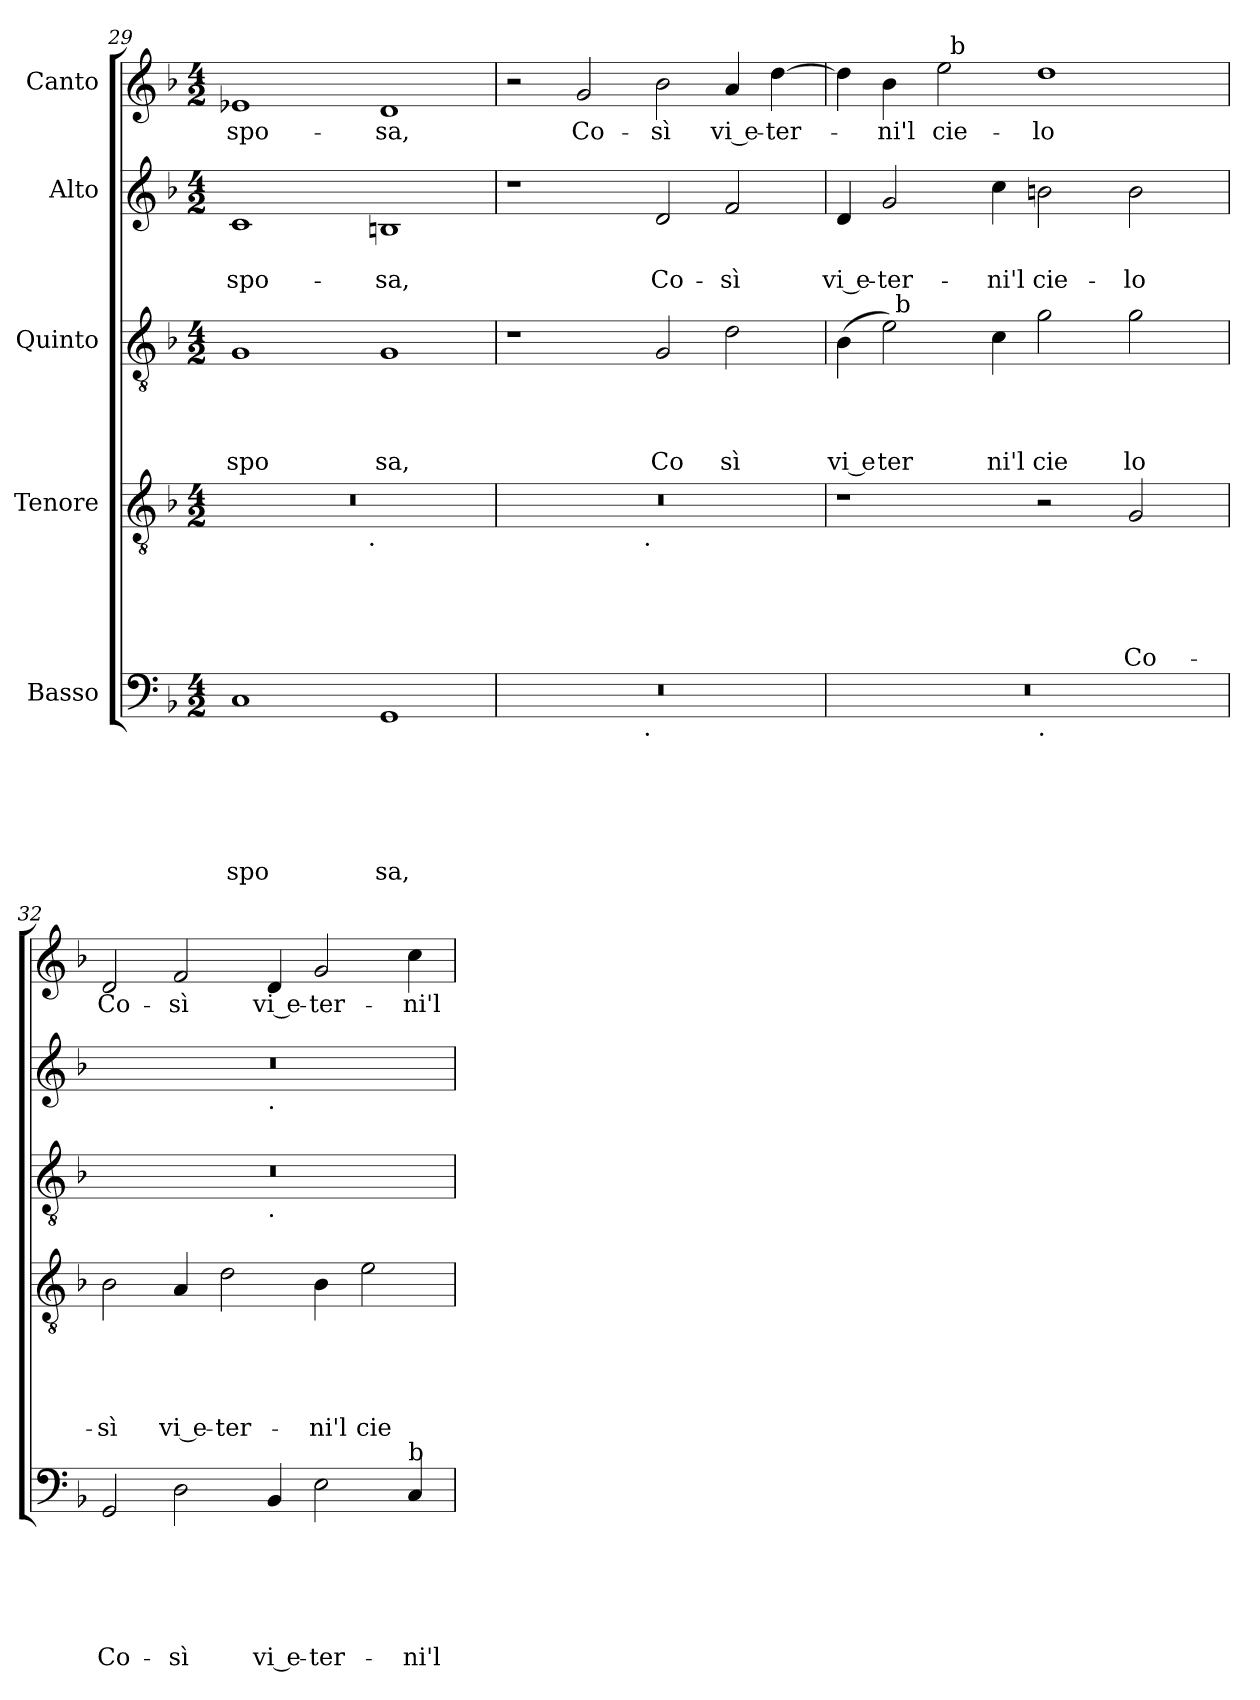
**kern	**text	**text	**text	**text	**text	**text	**kern	**text	**text	**text	**text	**text	**kern	**text	**text	**text	**text	**kern	**text	**text	**kern	**text
*part5	*part5	*part5	*part5	*part5	*part5	*part5	*part4	*part4	*part4	*part4	*part4	*part4	*part3	*part3	*part3	*part3	*part3	*part2	*part2	*part2	*part1	*part1
*staff5	*staff5	*staff5	*staff5	*staff5	*staff5	*staff5	*staff4	*staff4	*staff4	*staff4	*staff4	*staff4	*staff3	*staff3	*staff3	*staff3	*staff3	*staff2	*staff2	*staff2	*staff1	*staff1
*I"Basso	*	*	*	*	*	*	*I"Tenore	*	*	*	*	*	*I"Quinto	*	*	*	*	*I"Alto	*	*	*I"Canto	*
*clefF4	*	*	*	*	*	*	*clefGv2	*	*	*	*	*	*clefGv2	*	*	*	*	*clefG2	*	*	*clefG2	*
*ITrd-3c-5	*	*	*	*	*	*	*	*	*	*	*	*	*ITrd-3c-5	*	*	*	*	*ITrd-3c-5	*	*	*	*
*k[b-e-]	*	*	*	*	*	*	*k[b-]	*	*	*	*	*	*k[b-e-]	*	*	*	*	*k[b-e-]	*	*	*k[b-]	*
*B-:	*	*	*	*	*	*	*F:	*	*	*	*	*	*B-:	*	*	*	*	*B-:	*	*	*F:	*
*M4/2	*	*	*	*	*	*	*M4/2	*	*	*	*	*	*M4/2	*	*	*	*	*M4/2	*	*	*M4/2	*
=29	=29	=29	=29	=29	=29	=29	=29	=29	=29	=29	=29	=29	=29	=29	=29	=29	=29	=29	=29	=29	=29	=29
!	!	!	!	!	!	!LO:LY:b	!	!	!	!	!	!	!	!	!	!	!LO:LY:b	!	!	!LO:LY:b	!	!LO:LY:b
*	*	*	*	*	*	*	*^	*	*	*	*	*	*	*	*	*	*	*	*	*	*	*
1F	.	.	.	.	.	spo	0r	2ryy	.	.	.	.	.	1c	.	.	.	spo	1f	.	-spo-	1e-X	-spo-
.	.	.	.	.	.	.	.	4...ryy	.	.	.	.	.	.	.	.	.	.	.	.	.	.	.
!	!	!	!	!	!	!	!	!LO:TX:b:t=.	!	!	!	!	!	!	!	!	!	!	!	!	!	!	!
.	.	.	.	.	.	.	.	1ryy	.	.	.	.	.	.	.	.	.	.	.	.	.	.	.
!	!	!	!	!	!	!LO:LY:b	!	!	!	!	!	!	!	!	!	!	!	!LO:LY:b	!	!	!LO:LY:b	!	!LO:LY:b
1C	.	.	.	.	.	sa,	.	.	.	.	.	.	.	1c	.	.	.	sa,	1en	.	-sa,	1d	-sa,
.	.	.	.	.	.	.	.	32ryy	.	.	.	.	.	.	.	.	.	.	.	.	.	.	.
!!LO:LB:g=z
=30	=30	=30	=30	=30	=30	=30	=30	=30	=30	=30	=30	=30	=30	=30	=30	=30	=30	=30	=30	=30	=30	=30	=30
*^	*	*	*	*	*	*	*	*	*	*	*	*	*	*	*	*	*	*	*	*	*	*	*
0r	2ryy	.	.	.	.	.	.	0r	2ryy	.	.	.	.	.	1r	.	.	.	.	1r	.	.	2r	.
!	!	!	!	!	!	!	!	!	!	!	!	!	!	!	!	!	!	!	!	!	!	!	!	!LO:LY:b
.	4...ryy	.	.	.	.	.	.	.	4...ryy	.	.	.	.	.	.	.	.	.	.	.	.	.	2g/	Co-
!	!	!	!	!	!	!	!	!	!LO:TX:b:t=.	!	!	!	!	!	!	!	!	!	!	!	!	!	!	!
!	!LO:TX:b:t=.	!	!	!	!	!	!	!	!	!	!	!	!	!	!	!	!	!	!	!	!	!	!	!
.	1ryy	.	.	.	.	.	.	.	1ryy	.	.	.	.	.	.	.	.	.	.	.	.	.	.	.
!	!	!	!	!	!	!	!	!	!	!	!	!	!	!	!	!	!	!	!LO:LY:b	!	!	!LO:LY:b	!	!LO:LY:b
.	.	.	.	.	.	.	.	.	.	.	.	.	.	.	2c/	.	.	.	Co	2g/	.	Co-	2b-\	-sì
!	!	!	!	!	!	!	!	!	!	!	!	!	!	!	!	!	!	!	!LO:LY:b	!	!	!LO:LY:b	!	!LO:LY:b:rj
.	.	.	.	.	.	.	.	.	.	.	.	.	.	.	2g\	.	.	.	sì	2b-/	.	-sì	4a/	vi e-
!	!	!	!	!	!	!	!	!	!	!	!	!	!	!	!	!	!	!	!	!	!	!	!	!LO:LY:b
.	.	.	.	.	.	.	.	.	.	.	.	.	.	.	.	.	.	.	.	.	.	.	[>4dd\	-ter-
.	32ryy	.	.	.	.	.	.	.	32ryy	.	.	.	.	.	.	.	.	.	.	.	.	.	.	.
=31	=31	=31	=31	=31	=31	=31	=31	=31	=31	=31	=31	=31	=31	=31	=31	=31	=31	=31	=31	=31	=31	=31	=31	=31
!	!	!	!	!	!	!	!	!	!	!	!	!	!	!	!	!	!	!	!LO:LY:b:rj	!	!	!LO:LY:b:rj	!	!
*	*	*	*	*	*	*	*	*v	*v	*	*	*	*	*	*^	*	*	*	*	*	*	*	*^	*
0r	1ryy	.	.	.	.	.	.	1r	.	.	.	.	.	(<4e-\	4ryy	.	.	.	vi e	4g/	.	vi e-	4dd\]	2ryy	.
!	!	!	!	!	!	!	!	!	!	!	!	!	!	!	!	!	!	!	!LO:LY:b	!	!	!LO:LY:b	!	!	!LO:LY:b
.	.	.	.	.	.	.	.	.	.	.	.	.	.	2a\)	32ryy	.	.	.	ter	2cc/	.	-ter-	4b-\	.	-ni'l
!	!	!	!	!	!	!	!	!	!	!	!	!	!	!	!LO:TX:a:t=b	!	!	!	!	!	!	!	!	!	!
.	.	.	.	.	.	.	.	.	.	.	.	.	.	.	1ryy	.	.	.	.	.	.	.	.	.	.
!	!	!	!	!	!	!	!	!	!	!	!	!	!	!	!	!	!	!	!	!	!	!	!	!	!LO:LY:b
.	.	.	.	.	.	.	.	.	.	.	.	.	.	.	.	.	.	.	.	.	.	.	2ee\	32ryy	cie-
!	!	!	!	!	!	!	!	!	!	!	!	!	!	!	!	!	!	!	!	!	!	!	!	!LO:TX:a:t=b	!
.	.	.	.	.	.	.	.	.	.	.	.	.	.	.	.	.	.	.	.	.	.	.	.	1ryy	.
!	!	!	!	!	!	!	!	!	!	!	!	!	!	!	!	!	!	!	!LO:LY:b	!	!	!LO:LY:b	!	!	!
.	.	.	.	.	.	.	.	.	.	.	.	.	.	4f\	.	.	.	.	ni'l	4ff\	.	-ni'l	.	.	.
!	!LO:TX:b:t=.	!	!	!	!	!	!	!	!	!	!	!	!	!	!	!	!	!	!	!	!	!	!	!	!
!	!	!	!	!	!	!	!	!	!	!	!	!	!	!	!	!	!	!	!LO:LY:b	!	!	!LO:LY:b	!	!	!LO:LY:b
.	1ryy	.	.	.	.	.	.	2r	.	.	.	.	.	2cc\	.	.	.	.	cie	2een\	.	cie-	1dd	.	-lo
.	.	.	.	.	.	.	.	.	.	.	.	.	.	.	2ryy	.	.	.	.	.	.	.	.	.	.
!	!	!	!	!	!	!	!	!	!	!	!	!	!LO:LY:b	!	!	!	!	!	!LO:LY:b	!	!	!LO:LY:b	!	!	!
.	.	.	.	.	.	.	.	2G/	.	.	.	.	Co-	2cc\	.	.	.	.	lo	2ee\	.	-lo	.	.	.
.	.	.	.	.	.	.	.	.	.	.	.	.	.	.	.	.	.	.	.	.	.	.	.	4...ryy	.
.	.	.	.	.	.	.	.	.	.	.	.	.	.	.	8..ryy	.	.	.	.	.	.	.	.	.	.
=32	=32	=32	=32	=32	=32	=32	=32	=32	=32	=32	=32	=32	=32	=32	=32	=32	=32	=32	=32	=32	=32	=32	=32	=32	=32
!	!	!	!	!	!	!	!LO:LY:b	!	!	!	!	!	!LO:LY:b	!	!	!	!	!	!	!	!	!	!	!	!LO:LY:b
*v	*v	*	*	*	*	*	*	*	*	*	*	*	*	*	*	*	*	*	*	*^	*	*	*v	*v	*
2C/	.	.	.	.	.	Co-	2B-\	.	.	.	.	-sì	0r	1ryy	.	.	.	.	0r	1ryy	.	.	2d/	Co-
!	!	!	!	!	!	!LO:LY:b	!	!	!	!	!	!LO:LY:b:rj	!	!	!	!	!	!	!	!	!	!	!	!LO:LY:b
2G\	.	.	.	.	.	-sì	4A/	.	.	.	.	vi e-	.	.	.	.	.	.	.	.	.	.	2f/	-sì
!	!	!	!	!	!	!	!	!	!	!	!	!LO:LY:b	!	!	!	!	!	!	!	!	!	!	!	!
.	.	.	.	.	.	.	2d\	.	.	.	.	-ter-	.	.	.	.	.	.	.	.	.	.	.	.
!	!	!	!	!	!	!	!	!	!	!	!	!	!	!	!	!	!	!	!	!LO:TX:b:t=.	!	!	!	!
!	!	!	!	!	!	!	!	!	!	!	!	!	!	!LO:TX:b:t=.	!	!	!	!	!	!	!	!	!	!
!	!	!	!	!	!	!LO:LY:b:rj	!	!	!	!	!	!	!	!	!	!	!	!	!	!	!	!	!	!LO:LY:b:rj
4E-/	.	.	.	.	.	vi e-	.	.	.	.	.	.	.	1ryy	.	.	.	.	.	1ryy	.	.	4d/	vi e-
!	!	!	!	!	!	!LO:LY:b	!	!	!	!	!	!LO:LY:b	!	!	!	!	!	!	!	!	!	!	!	!LO:LY:b
2A\	.	.	.	.	.	-ter-	4B-\	.	.	.	.	-ni'l	.	.	.	.	.	.	.	.	.	.	2g/	-ter-
!	!	!	!	!	!	!	!	!	!	!	!	!LO:LY:b	!	!	!	!	!	!	!	!	!	!	!	!
.	.	.	.	.	.	.	2e\	.	.	.	.	cie-	.	.	.	.	.	.	.	.	.	.	.	.
!LO:TX:a:t=b	!	!	!	!	!	!	!	!	!	!	!	!	!	!	!	!	!	!	!	!	!	!	!	!
!	!	!	!	!	!	!LO:LY:b	!	!	!	!	!	!	!	!	!	!	!	!	!	!	!	!	!	!LO:LY:b
4F/	.	.	.	.	.	-ni'l	.	.	.	.	.	.	.	.	.	.	.	.	.	.	.	.	4cc\	-ni'l
*	*	*	*	*	*	*	*	*	*	*	*	*	*v	*v	*	*	*	*	*	*	*	*	*	*
*	*	*	*	*	*	*	*	*	*	*	*	*	*	*	*	*	*	*v	*v	*	*	*	*
=	=	=	=	=	=	=	=	=	=	=	=	=	=	=	=	=	=	=	=	=	=	=
*-	*-	*-	*-	*-	*-	*-	*-	*-	*-	*-	*-	*-	*-	*-	*-	*-	*-	*-	*-	*-	*-	*-
